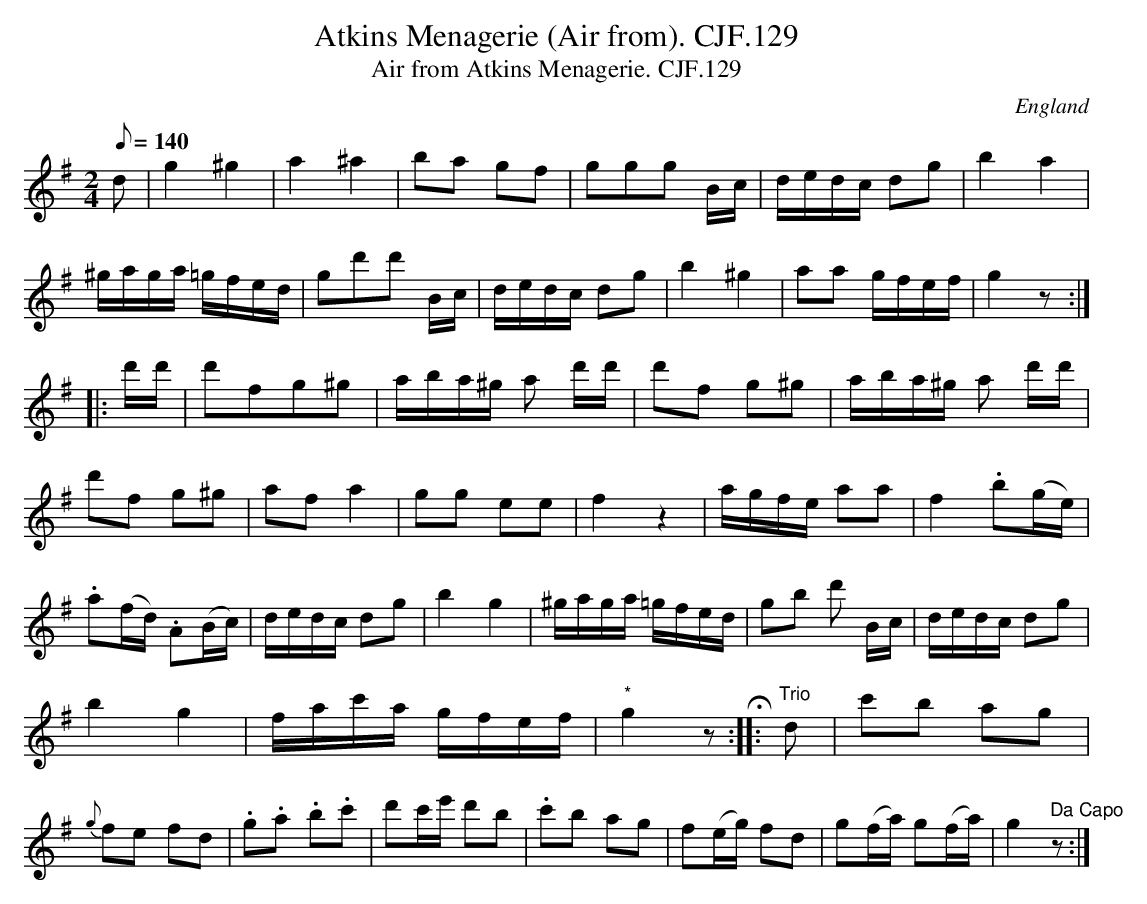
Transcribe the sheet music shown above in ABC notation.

X:1
T:Atkins Menagerie (Air from). CJF.129
T:Air from Atkins Menagerie. CJF.129
O:England
M:2/4
L:1/16
Q:1/8=140
K:G major
d2|">"g4">"^g4|">"a4">"^a4|b2a2 g2f2|\
g2g2g2 Bc|dedc d2g2|b4 a4|!
^gaga =gfed|g2d'2d'2 Bc|dedc d2g2|\
">"b4">"^g4|a2a2 gfef|g4 z2:|!
|:d'd'|d'2f2g2^g2|aba^g a2 d'd'|\
d'2f2 g2^g2|aba^g a2 d'd'|!
d'2f2 g2^g2|a2f2 a4|g2g2 e2e2|\
f4z4|agfe a2a2|f4.b2(ge)|!
.a2(fd) .A2(Bc)|dedc d2g2|b4 g4|\
^gaga =gfed|g2b2 d'2 Bc|dedc d2g2|!
b4g4|fac'a gfef|"*"g4 z2H:||:"Trio"d2|c'2b2 a2g2|!
{g}f2e2 f2d2|.g2.a2 .b2.c'2|d'2c'e' d'2b2|\
.c'2b2 a2g2|f2(eg) f2d2|g2(fa) g2(fa)|g4" Da Capo"z2:|
